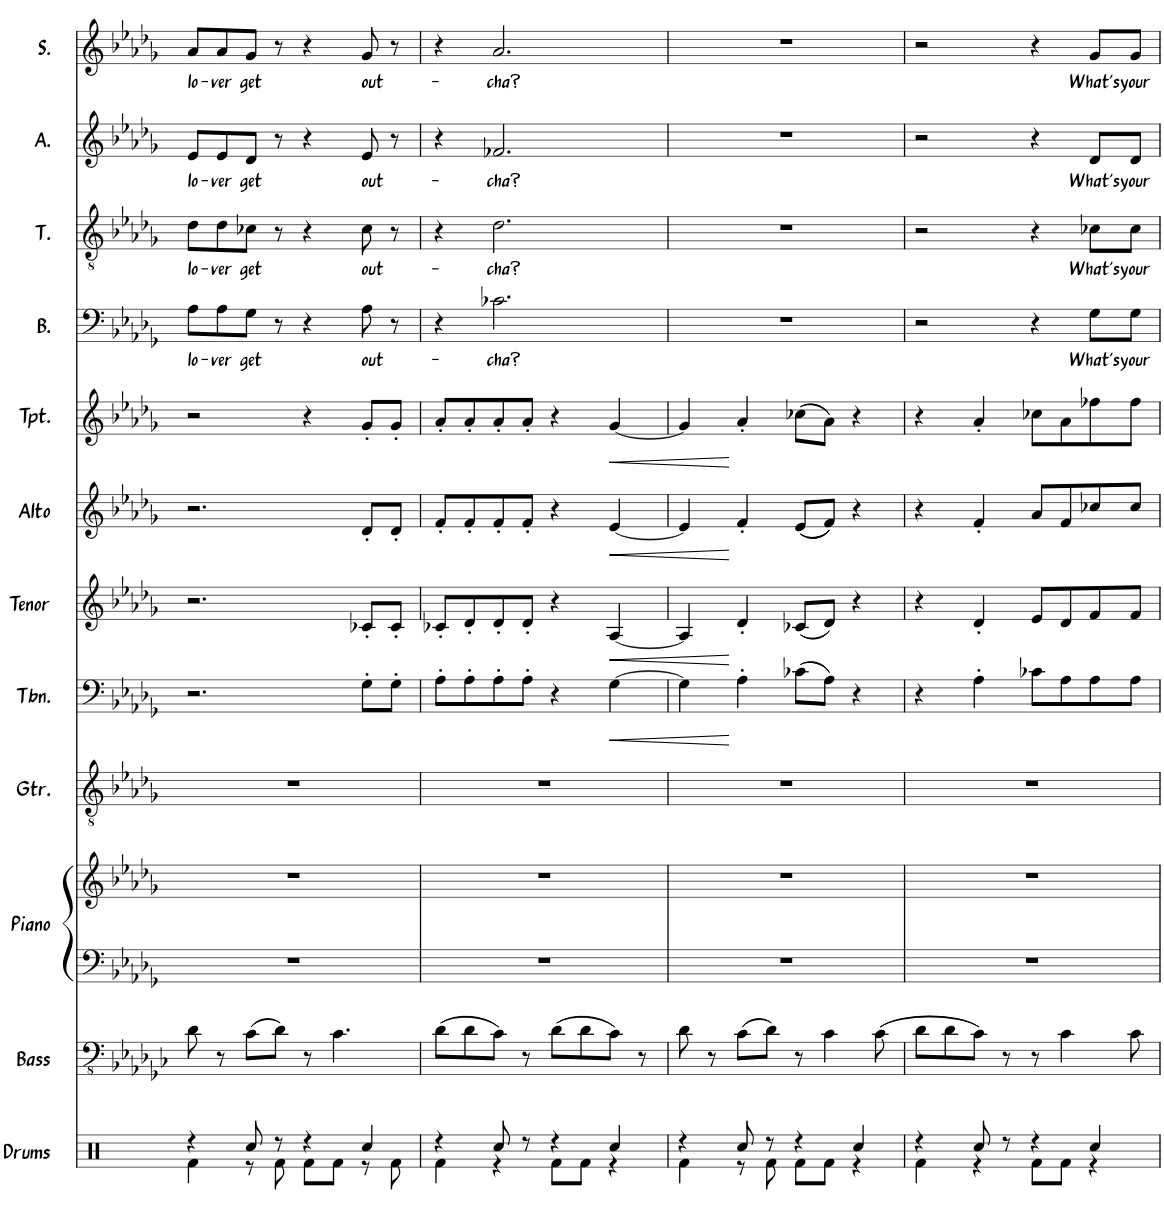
**kern	**kern	**kern	**kern	**kern	**kern	**dynam	**kern	**dynam	**kern	**dynam	**kern	**dynam	**kern	**text	**kern	**text	**kern	**text	**kern	**text
*part12	*part11	*part10	*part10	*part9	*part8	*part8	*part7	*part7	*part6	*part6	*part5	*part5	*part4	*part4	*part3	*part3	*part2	*part2	*part1	*part1
*staff13	*staff12	*staff11	*staff10	*staff9	*staff8	*staff8	*staff7	*staff7	*staff6	*staff6	*staff5	*staff5	*staff4	*staff4	*staff3	*staff3	*staff2	*staff2	*staff1	*staff1
*I"Drums	*I"Bass	*I"Piano	*	*I"Guitar	*I"Trombone	*	*I"Tenor Sax	*	*I"Alto Sax	*	*I"Trumpet	*	*I"Bass	*	*I"Tenor	*	*I"Alto	*	*I"Soprano	*
*I'Drums	*I'Bass	*I'Piano	*	*I'Gtr.	*I'Tbn.	*	*I'Tenor	*	*I'Alto	*	*I'Tpt.	*	*I'B.	*	*I'T.	*	*I'A.	*	*I'S.	*
!!LO:PB:g=z
*clefX	*clefFv4	*clefF4	*clefG2	*clefGv2	*clefF4	*	*clefG2	*	*clefG2	*	*clefG2	*	*clefF4	*	*clefGv2	*	*clefG2	*	*clefG2	*
*	*	*	*	*	*	*	*ITrd8c14	*	*ITrd5c9	*	*ITrd1c2	*	*	*	*	*	*	*	*	*
*k[]	*k[b-e-a-d-g-c-]	*k[b-e-a-d-g-]	*k[b-e-a-d-g-]	*k[b-e-a-d-g-]	*k[b-e-a-d-g-]	*	*k[b-e-a-d-g-]	*	*k[b-e-a-d-g-]	*	*k[b-e-a-d-g-]	*	*k[b-e-a-d-g-]	*	*k[b-e-a-d-g-]	*	*k[b-e-a-d-g-]	*	*k[b-e-a-d-g-]	*
*M4/4	*M4/4	*M4/4	*M4/4	*M4/4	*M4/4	*	*M4/4	*	*M4/4	*	*M4/4	*	*M4/4	*	*M4/4	*	*M4/4	*	*M4/4	*
=65	=65	=65	=65	=65	=65	=65	=65	=65	=65	=65	=65	=65	=65	=65	=65	=65	=65	=65	=65	=65
*^	*	*	*	*	*	*	*	*	*	*	*	*	*	*	*	*	*	*	*	*
!	!	!	!	!	!	!	!	!	!	!	!	!	!	!	!LO:LY:b	!	!LO:LY:b	!	!LO:LY:b	!	!LO:LY:b
4r	4Rf\	8D-\	1r	1r	1r	2.r	.	2.r	.	2.r	.	2r	.	8A-\L	lo-	8d-\L	lo-	8e-/L	lo-	8a-/L	lo-
!	!	!	!	!	!	!	!	!	!	!	!	!	!	!	!LO:LY:b	!	!LO:LY:b	!	!LO:LY:b	!	!LO:LY:b
.	.	8r	.	.	.	.	.	.	.	.	.	.	.	8A-\	-ver	8d-\	-ver	8e-/	-ver	8a-/	-ver
!	!	!	!	!	!	!	!	!	!	!	!	!	!	!	!LO:LY:b	!	!LO:LY:b	!	!LO:LY:b	!	!LO:LY:b
8Rcc/	8r	((8C-\L	.	.	.	.	.	.	.	.	.	.	.	8G-\J	get	8c-X\J	get	8d-/J	get	8g-/J	get
8r	8Rf\	8D-\J))	.	.	.	.	.	.	.	.	.	.	.	8r	.	8r	.	8r	.	8r	.
4r	8Rf\L	8r	.	.	.	.	.	.	.	.	.	4r	.	4r	.	4r	.	4r	.	4r	.
.	8Rf\J	4.C-\	.	.	.	.	.	.	.	.	.	.	.	.	.	.	.	.	.	.	.
!	!	!	!	!	!	!	!	!	!	!	!	!	!	!	!LO:LY:b	!	!LO:LY:b	!	!LO:LY:b	!	!LO:LY:b
4Rcc/	8r	.	.	.	.	8G-'\L	.	8c-X'/L	.	8d-'/L	.	8g-'/L	.	8A-\	out-	8c-\	out-	8e-/	out-	8g-/	out-
.	8Rf\	.	.	.	.	8G-'\J	.	8c-'/J	.	8d-'/J	.	8g-'/J	.	8r	.	8r	.	8r	.	8r	.
=66	=66	=66	=66	=66	=66	=66	=66	=66	=66	=66	=66	=66	=66	=66	=66	=66	=66	=66	=66	=66	=66
4r	4Rf\	((8D-\L	1r	1r	1r	8A-'\L	.	8c-X'/L	.	8f'/L	.	8a-'/L	.	4r	.	4r	.	4r	.	4r	.
.	.	8D-\	.	.	.	8A-'\	.	8d-'/	.	8f'/	.	8a-'/	.	.	.	.	.	.	.	.	.
!	!	!	!	!	!	!	!	!	!	!	!	!	!	!	!LO:LY:b	!	!LO:LY:b	!	!LO:LY:b	!	!LO:LY:b
8Rcc/	4r	8C-\J))	.	.	.	8A-'\	.	8d-'/	.	8f'/	.	8a-'/	.	2.c-X\	-cha?	2.d-\	-cha?	2.f-X/	-cha?	2.a-/	-cha?
8r	.	8r	.	.	.	8A-'\J	.	8d-'/J	.	8f'/J	.	8a-'/J	.	.	.	.	.	.	.	.	.
4r	8Rf\L	((8D-\L	.	.	.	4r	.	4r	.	4r	.	4r	.	.	.	.	.	.	.	.	.
.	8Rf\J	8D-\	.	.	.	.	.	.	.	.	.	.	.	.	.	.	.	.	.	.	.
!	!	!	!	!	!	!	!LO:HP:b	!	!LO:HP:b	!	!LO:HP:b	!	!LO:HP:b	!	!	!	!	!	!	!	!
4Rcc/	4r	8C-\J))	.	.	.	[4G-\	<	[4A-/	<	[4e-/	<	[4g-/	<	.	.	.	.	.	.	.	.
.	.	8r	.	.	.	.	.	.	.	.	.	.	.	.	.	.	.	.	.	.	.
=67	=67	=67	=67	=67	=67	=67	=67	=67	=67	=67	=67	=67	=67	=67	=67	=67	=67	=67	=67	=67	=67
4r	4Rf\	8D-\	1r	1r	1r	4G-\]	.	4A-/]	.	4e-/]	.	4g-/]	.	1r	.	1r	.	1r	.	1r	.
.	.	8r	.	.	.	.	.	.	.	.	.	.	.	.	.	.	.	.	.	.	.
8Rcc/	8r	((8C-\L	.	.	.	4A-'\	[	4d-'/	[	4f'/	[	4a-'/	[	.	.	.	.	.	.	.	.
8r	8Rf\	8D-\J))	.	.	.	.	.	.	.	.	.	.	.	.	.	.	.	.	.	.	.
4r	8Rf\L	8r	.	.	.	((8c-X\L	.	((8c-X/L	.	(((8e-/L	.	((8cc-X\L	.	.	.	.	.	.	.	.	.
.	8Rf\J	4C-\	.	.	.	8A-\J))	.	8d-/J))	.	8f/J)))	.	8a-\J))	.	.	.	.	.	.	.	.	.
4Rcc/	4r	.	.	.	.	4r	.	4r	.	4r	.	4r	.	.	.	.	.	.	.	.	.
.	.	((8C-\	.	.	.	.	.	.	.	.	.	.	.	.	.	.	.	.	.	.	.
=68	=68	=68	=68	=68	=68	=68	=68	=68	=68	=68	=68	=68	=68	=68	=68	=68	=68	=68	=68	=68	=68
4r	4Rf\	8D-\L	1r	1r	1r	4r	.	4r	.	4r	.	4r	.	2r	.	2r	.	2r	.	2r	.
.	.	8D-\	.	.	.	.	.	.	.	.	.	.	.	.	.	.	.	.	.	.	.
8Rcc/	4r	8C-\J))	.	.	.	4A-'\	.	4d-'/	.	4f'/	.	4a-'/	.	.	.	.	.	.	.	.	.
8r	.	8r	.	.	.	.	.	.	.	.	.	.	.	.	.	.	.	.	.	.	.
4r	8Rf\L	8r	.	.	.	8c-X\L	.	8e-/L	.	8a-/L	.	8cc-X\L	.	4r	.	4r	.	4r	.	4r	.
.	8Rf\J	4C-\	.	.	.	8A-\	.	8d-/	.	8f/	.	8a-\	.	.	.	.	.	.	.	.	.
!	!	!	!	!	!	!	!	!	!	!	!	!	!	!	!LO:LY:b	!	!LO:LY:b	!	!LO:LY:b	!	!LO:LY:b
4Rcc/	4r	.	.	.	.	8A-\	.	8f/	.	8cc-X/	.	8ff-X\	.	8G-\L	What's	8c-X\L	What's	8d-/L	What's	8g-/L	What's
!	!	!	!	!	!	!	!	!	!	!	!	!	!	!	!LO:LY:b	!	!LO:LY:b	!	!LO:LY:b	!	!LO:LY:b
.	.	8C-\	.	.	.	8A-\J	.	8f/J	.	8cc-/J	.	8ff-\J	.	8G-\J	your	8c-\J	your	8d-/J	your	8g-/J	your
*v	*v	*	*	*	*	*	*	*	*	*	*	*	*	*	*	*	*	*	*	*	*
=	=	=	=	=	=	=	=	=	=	=	=	=	=	=	=	=	=	=	=	=
*-	*-	*-	*-	*-	*-	*-	*-	*-	*-	*-	*-	*-	*-	*-	*-	*-	*-	*-	*-	*-
